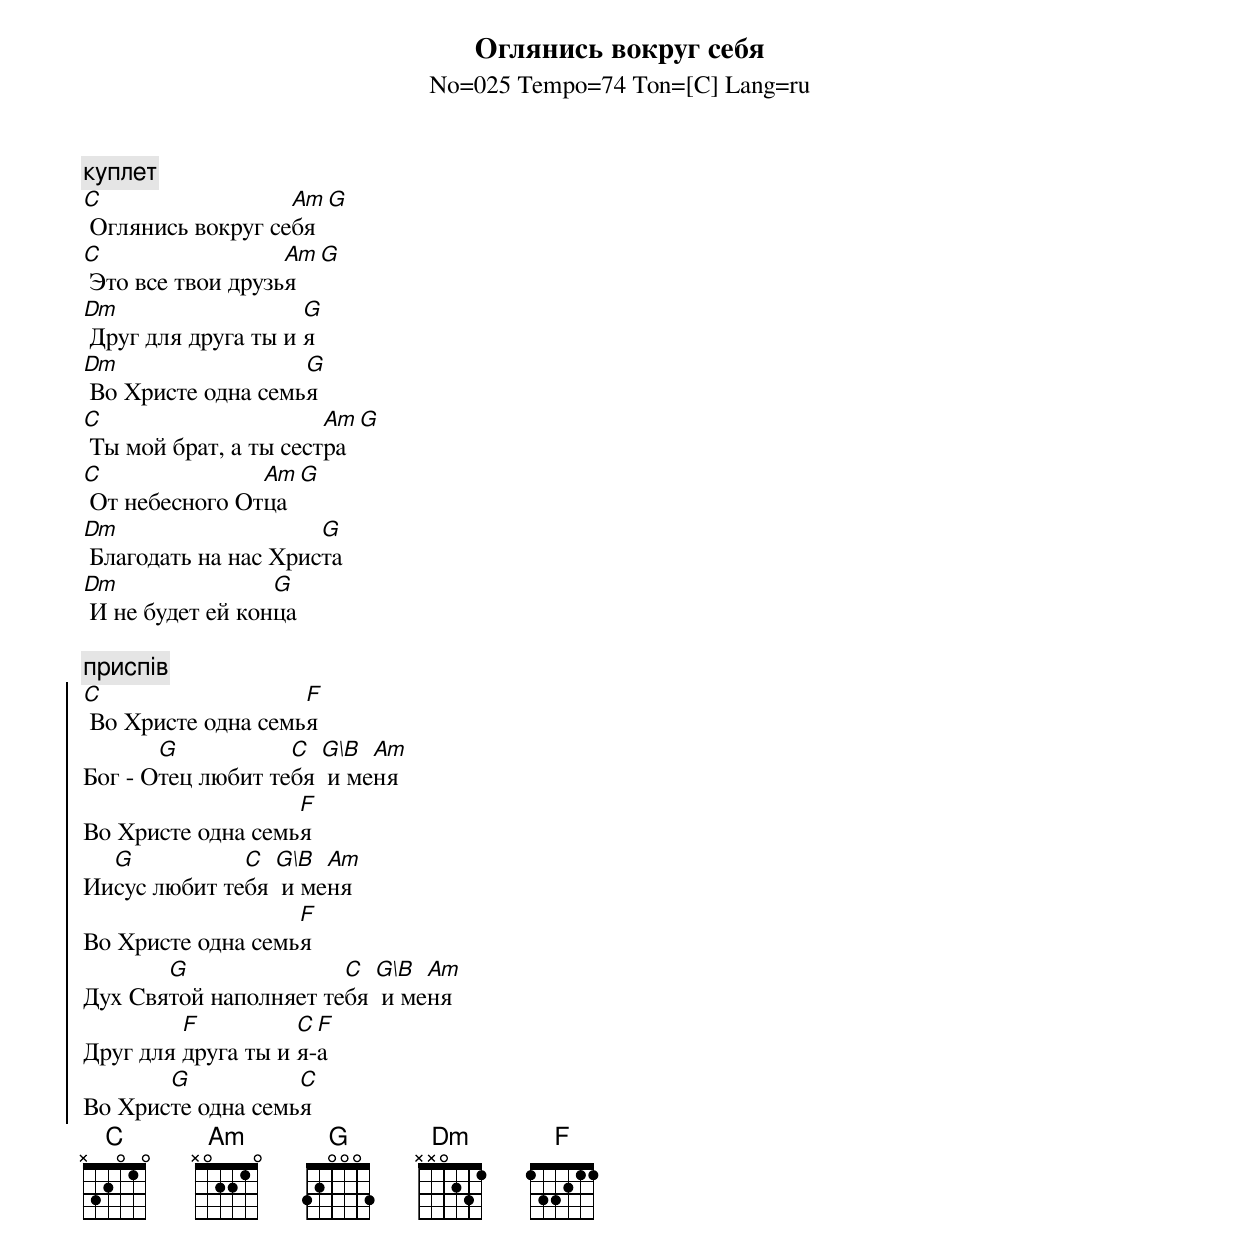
{title:Оглянись вокруг себя}
{subtitle:No=025 Tempo=74 Ton=[C] Lang=ru}

{c: куплет}
[C] Оглянись вокруг се[Am]бя [G]
[C] Это все твои друзь[Am]я [G]
[Dm] Друг для друга ты и [G]я
[Dm] Во Христе одна семь[G]я
[C] Ты мой брат, а ты сест[Am]ра [G]
[C] От небесного От[Am]ца [G]
[Dm] Благодать на нас Хрис[G]та
[Dm] И не будет ей кон[G]ца

{c: приспів}
{soc}
[C] Во Христе одна семь[F]я
Бог - О[G]тец любит те[C]бя [G\B] и ме[Am]ня
Во Христе одна семь[F]я
Ии[G]сус любит те[C]бя [G\B] и ме[Am]ня
Во Христе одна семь[F]я
Дух Свя[G]той наполняет те[C]бя [G\B] и ме[Am]ня
Друг для [F]друга ты и [C]я-[F]а
Во Хрис[G]те одна семь[C]я
{eoc}
